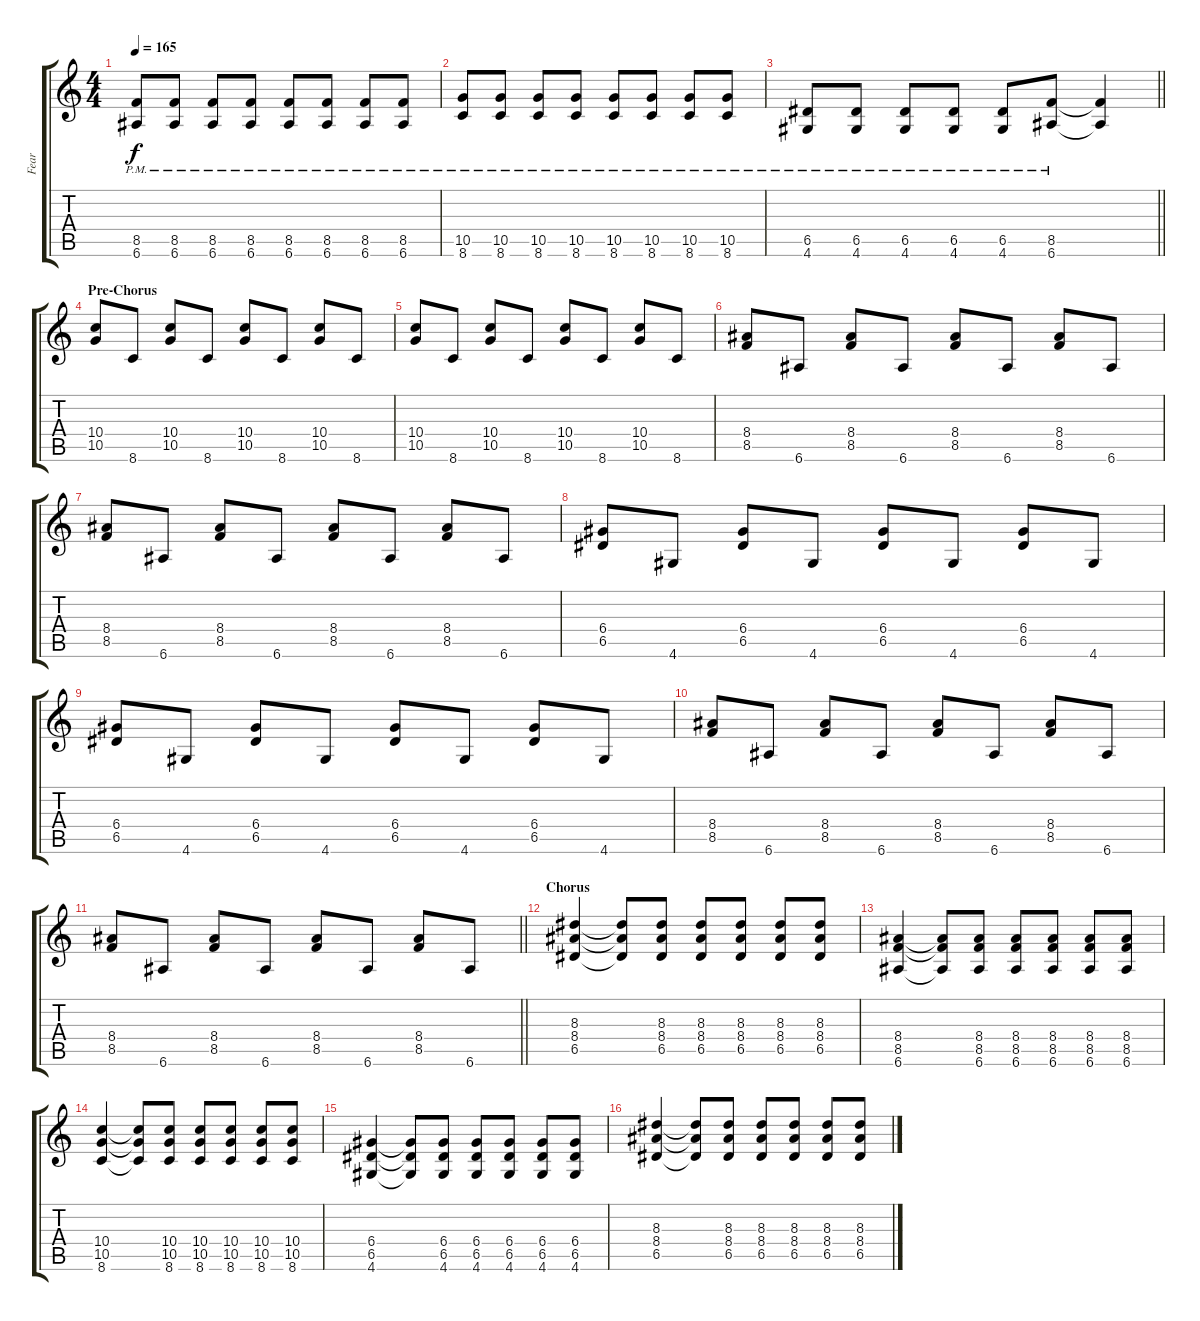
\track ("Fear" "Fear") {instrument overdrivenguitar}
\staff {score tabs}
\tuning (E4 B3 G3 D3 A2 E2) {hide}
\ts (4 4)
\tempo 165
\clef g2
\ks c
(8.5{pm} 6.6{pm}).8{dy f} (8.5{pm} 6.6{pm}).8 (8.5{pm} 6.6{pm}).8 (8.5{pm} 6.6{pm}).8 (8.5{pm} 6.6{pm}).8 (8.5{pm} 6.6{pm}).8 (8.5{pm} 6.6{pm}).8 (8.5{pm} 6.6{pm}).8 |
(10.5{pm} 8.6{pm}).8 (10.5{pm} 8.6{pm}).8 (10.5{pm} 8.6{pm}).8 (10.5{pm} 8.6{pm}).8 (10.5{pm} 8.6{pm}).8 (10.5{pm} 8.6{pm}).8 (10.5{pm} 8.6{pm}).8 (10.5{pm} 8.6{pm}).8 |
\barLineRight lightlight
(6.5{pm} 4.6{pm}).8 (6.5{pm} 4.6{pm}).8 (6.5{pm} 4.6{pm}).8 (6.5{pm} 4.6{pm}).8 (6.5{pm} 4.6{pm}).8 (8.5{pm} 6.6{pm}).8 (8.5{t} 6.6{t}).4 |
\section ("" "Pre-Chorus")
(10.4 10.5).8 8.6.8 (10.4 10.5).8 8.6.8 (10.4 10.5).8 8.6.8 (10.4 10.5).8 8.6.8 |
(10.4 10.5).8 8.6.8 (10.4 10.5).8 8.6.8 (10.4 10.5).8 8.6.8 (10.4 10.5).8 8.6.8 |
(8.4 8.5).8 6.6.8 (8.4 8.5).8 6.6.8 (8.4 8.5).8 6.6.8 (8.4 8.5).8 6.6.8 |
(8.4 8.5).8 6.6.8 (8.4 8.5).8 6.6.8 (8.4 8.5).8 6.6.8 (8.4 8.5).8 6.6.8 |
(6.4 6.5).8 4.6.8 (6.4 6.5).8 4.6.8 (6.4 6.5).8 4.6.8 (6.4 6.5).8 4.6.8 |
(6.4 6.5).8 4.6.8 (6.4 6.5).8 4.6.8 (6.4 6.5).8 4.6.8 (6.4 6.5).8 4.6.8 |
(8.4 8.5).8 6.6.8 (8.4 8.5).8 6.6.8 (8.4 8.5).8 6.6.8 (8.4 8.5).8 6.6.8 |
\barLineRight lightlight
(8.4 8.5).8 6.6.8 (8.4 8.5).8 6.6.8 (8.4 8.5).8 6.6.8 (8.4 8.5).8 6.6.8 |
\section ("" "Chorus")
(8.3 8.4 6.5).4 (8.3{t} 8.4{t} 6.5{t}).8 (8.3 8.4 6.5).8 (8.3 8.4 6.5).8 (8.3 8.4 6.5).8 (8.3 8.4 6.5).8 (8.3 8.4 6.5).8 |
(8.4 8.5 6.6).4 (8.4{t} 8.5{t} 6.6{t}).8 (8.4 8.5 6.6).8 (8.4 8.5 6.6).8 (8.4 8.5 6.6).8 (8.4 8.5 6.6).8 (8.4 8.5 6.6).8 |
(10.4 10.5 8.6).4 (10.4{t} 10.5{t} 8.6{t}).8 (10.4 10.5 8.6).8 (10.4 10.5 8.6).8 (10.4 10.5 8.6).8 (10.4 10.5 8.6).8 (10.4 10.5 8.6).8 |
(6.4 6.5 4.6).4 (6.4{t} 6.5{t} 4.6{t}).8 (6.4 6.5 4.6).8 (6.4 6.5 4.6).8 (6.4 6.5 4.6).8 (6.4 6.5 4.6).8 (6.4 6.5 4.6).8 |
(8.3 8.4 6.5).4 (8.3{t} 8.4{t} 6.5{t}).8 (8.3 8.4 6.5).8 (8.3 8.4 6.5).8 (8.3 8.4 6.5).8 (8.3 8.4 6.5).8 (8.3 8.4 6.5).8
